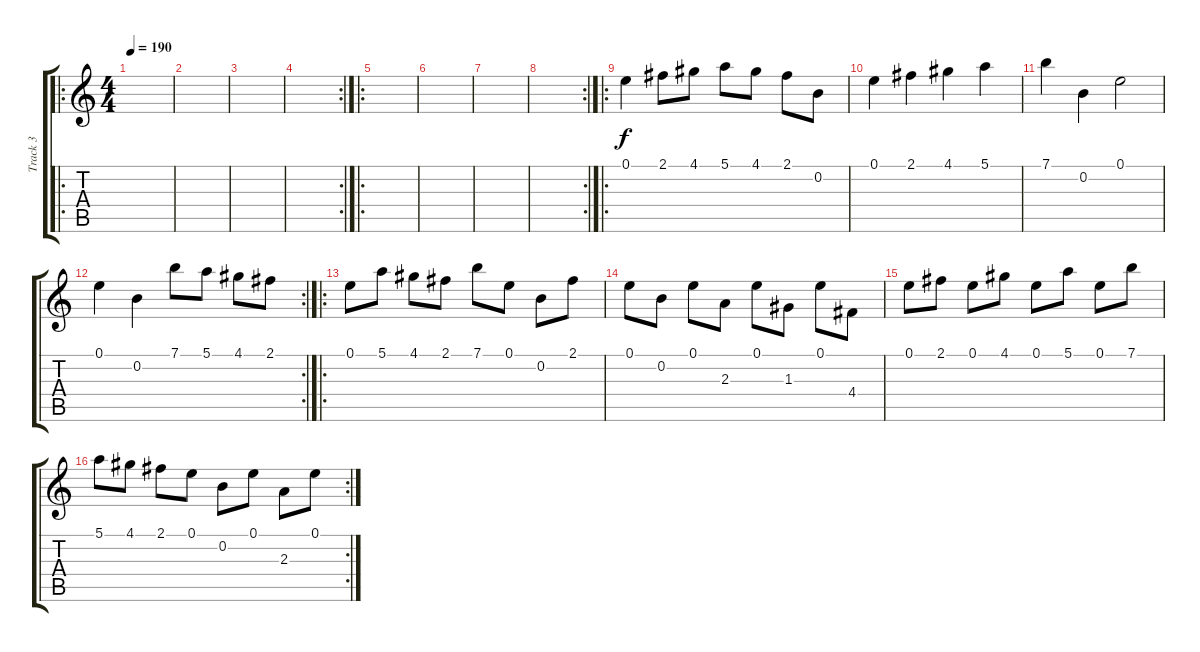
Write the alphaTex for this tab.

\track ("Track 3" "Track 3") {instrument acousticguitarnylon}
\staff {score tabs}
\tuning (E4 B3 G3 D3 A2 E2) {hide}
\ro
\ts (4 4)
\tempo 190
\clef g2
\ks c
|
|
|
\rc 2
|
\ro
|
|
|
\rc 2
|
\ro
0.1.4 2.1.8 4.1.8 5.1.8 4.1.8 2.1.8 0.2.8 |
0.1.4 2.1.4 4.1.4 5.1.4 |
7.1.4 0.2.4 0.1.2 |
\rc 2
0.1.4 0.2.4 7.1.8 5.1.8 4.1.8 2.1.8 |
\ro
0.1.8 5.1.8 4.1.8 2.1.8 7.1.8 0.1.8 0.2.8 2.1.8 |
0.1.8 0.2.8 0.1.8 2.3.8 0.1.8 1.3.8 0.1.8 4.4.8 |
0.1.8 2.1.8 0.1.8 4.1.8 0.1.8 5.1.8 0.1.8 7.1.8 |
\rc 2
5.1.8 4.1.8 2.1.8 0.1.8 0.2.8 0.1.8 2.3.8 0.1.8
